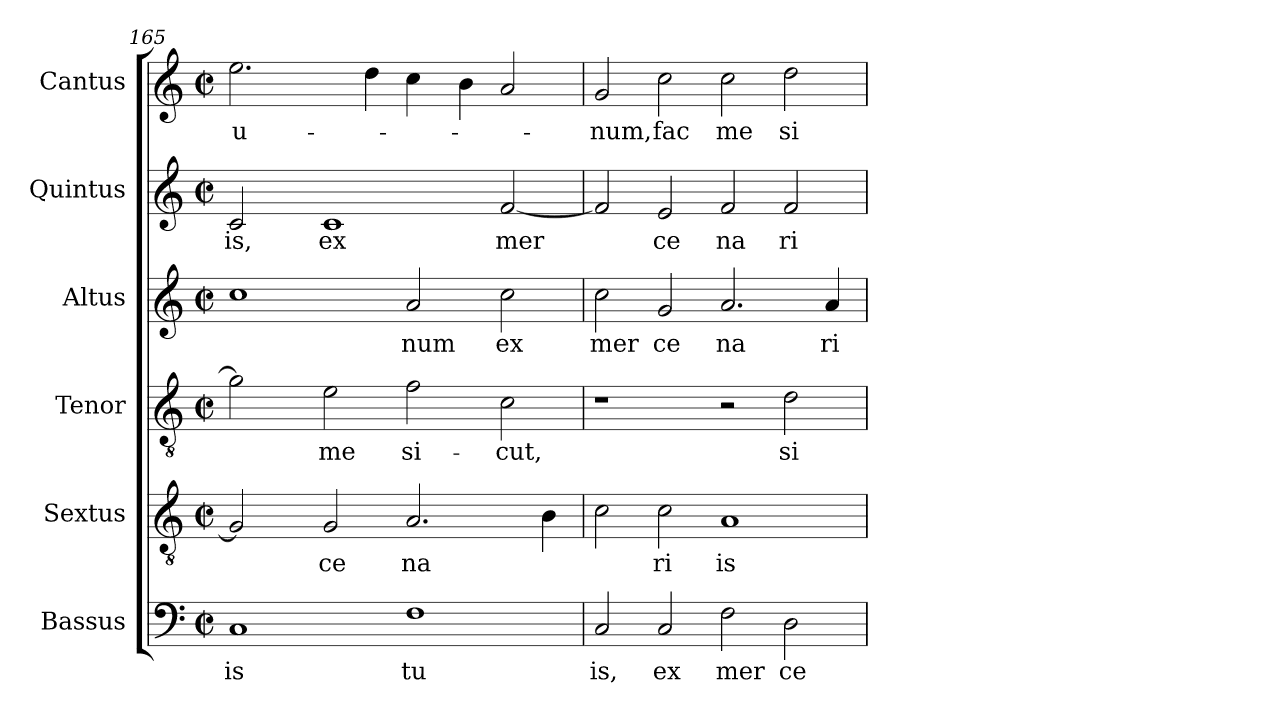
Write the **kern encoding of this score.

**kern	**text	**kern	**text	**kern	**text	**kern	**text	**kern	**text	**kern	**text
*part6	*part6	*part5	*part5	*part4	*part4	*part3	*part3	*part2	*part2	*part1	*part1
*staff6	*staff6	*staff5	*staff5	*staff4	*staff4	*staff3	*staff3	*staff2	*staff2	*staff1	*staff1
*I"Bassus	*	*I"Sextus	*	*I"Tenor	*	*I"Altus	*	*I"Quintus	*	*I"Cantus	*
!!LO:LB:g=z
*clefF4	*	*clefGv2	*	*clefGv2	*	*clefG2	*	*clefG2	*	*clefG2	*
*	*	*	*	*k[]	*	*k[]	*	*k[]	*	*	*
*	*	*	*	*C:	*	*C:	*	*C:	*	*	*
*M2/2	*	*M2/2	*	*M2/2	*	*M2/2	*	*M2/2	*	*M2/2	*
*met(c|)	*	*met(c|)	*	*met(c|)	*	*met(c|)	*	*met(c|)	*	*met(c|)	*
=165	=165	=165	=165	=165	=165	=165	=165	=165	=165	=165	=165
!	!LO:LY:b:cj	!	!	!	!	!	!	!	!LO:LY:b:cj	!	!LO:LY:b:cj
*	*	*^	*	*	*	*^	*	*	*	*	*
1C	-is	2G/]	16ryy	.	2g\]	.	1cc	4ryy	.	2c/	-is,	2.ee\	u-
.	.	.	1ryy	.	.	.	.	.	.	.	.	.	.
.	.	.	.	.	.	.	.	1..ryy	.	.	.	.	.
!	!	!	!	!LO:LY:b:cj	!	!LO:LY:b:cj	!	!	!	!	!LO:LY:b:cj	!	!
.	.	2G/	.	-ce	2e\	me	.	.	.	1c	ex	.	.
.	.	.	.	.	.	.	.	.	.	.	.	4dd\	.
!	!LO:LY:b:cj	!	!	!LO:LY:b:cj	!	!LO:LY:b:cj	!	!	!LO:LY:b:cj	!	!	!	!
1F	tu	2.A/	.	na	2f\	si-	2a/	.	num	.	.	4cc\	.
.	.	.	2...ryy	.	.	.	.	.	.	.	.	.	.
.	.	.	.	.	.	.	.	.	.	.	.	4b\	.
!	!	!	!	!	!	!LO:LY:b:cj	!	!	!LO:LY:b:cj	!	!LO:LY:b	!	!
.	.	.	.	.	2c\	-cut,	2cc\	.	ex	[<2f/	mer	2a/	.
.	.	4B\	.	.	.	.	.	.	.	.	.	.	.
=166	=166	=166	=166	=166	=166	=166	=166	=166	=166	=166	=166	=166	=166
!	!LO:LY:b:cj	!	!	!	!	!	!	!	!LO:LY:b:cj	!	!	!	!LO:LY:b:cj
*	*	*v	*v	*	*	*	*v	*v	*	*	*	*	*
2C/	is,	2c\	.	1r	.	2cc\	mer	2f/]	.	2g/	-num,
!	!LO:LY:b:cj	!	!LO:LY:b:cj	!	!	!	!LO:LY:b:cj	!	!LO:LY:b:cj	!	!LO:LY:b:cj
2C/	ex	2c\	ri	.	.	2g/	ce	2e/	ce	2cc\	fac
!	!LO:LY:b:cj	!	!LO:LY:b:cj	!	!	!	!LO:LY:b:cj	!	!LO:LY:b:cj	!	!LO:LY:b:cj
2F\	mer	1A	is	2r	.	2.a/	na	2f/	na	2cc\	me
!	!LO:LY:b:cj	!	!	!	!LO:LY:b:cj	!	!	!	!LO:LY:b:cj	!	!LO:LY:b:cj
2D\	ce	.	.	2d\	si-	.	.	2f/	ri	2dd\	si-
!	!	!	!	!	!	!	!LO:LY:b:cj	!	!	!	!
.	.	.	.	.	.	4a/	ri	.	.	.	.
=	=	=	=	=	=	=	=	=	=	=	=
*-	*-	*-	*-	*-	*-	*-	*-	*-	*-	*-	*-
